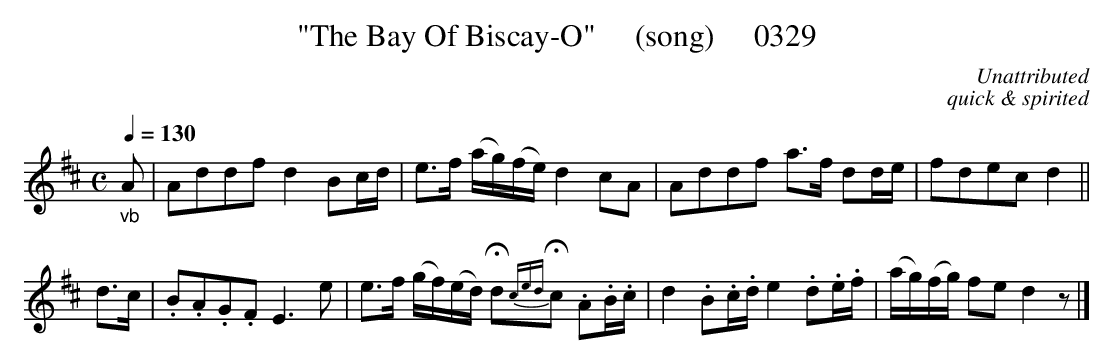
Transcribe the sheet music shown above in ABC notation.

X:1
T:"The Bay Of Biscay-O"     (song)     0329
C:Unattributed
C:quick & spirited
Q:1/4=130
M:C
L:1/8
K:D
"_vb"A|Addf d2Bc/2d/2|e3/2f/2 (a/2g/2)(f/2e/2) d2cA|Addf a3/2f/2 dd/2e/2|fdec d2||
d3/2c/2|.B.A.G.F E3e|e3/2f/2 (g/2f/2)(e/2d/2) Hd{ced}Hc .A.B/2.c/2|d2.B.c/2.d/2 e2.d.e/2.f/2|(a/2g/2)(f/2g/2) fe d2z|]
